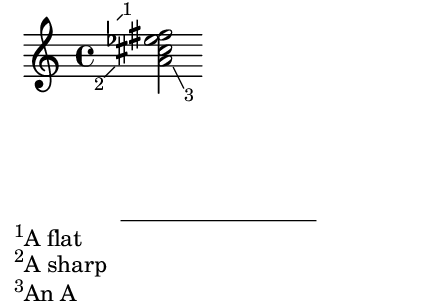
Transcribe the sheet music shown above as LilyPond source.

%% Generated by lilypond-book
%% Options: [exampleindent=10.16\mm,indent=0\mm,line-width=160\mm,papersize="a8landscape",quote]
\include "lilypond-book-preamble.ly"


% ****************************************************************
% Start cut-&-pastable-section
% ****************************************************************

#(ly:set-option 'eps-box-padding 3.000000)



\paper {
  #(set-paper-size "a8landscape")
  indent = 0\mm
  line-width = 160\mm
  % offset the left padding, also add 1mm as lilypond creates cropped
  % images with a little space on the right
  line-width = #(- line-width (* mm  3.000000) (* mm 1))
  line-width = 160\mm - 2.0 * 10.16\mm
  % offset the left padding, also add 1mm as lilypond creates cropped
  % images with a little space on the right
  line-width = #(- line-width (* mm  3.000000) (* mm 1))
}

\layout {
  
}




% ****************************************************************
% ly snippet:
% ****************************************************************
\sourcefileline 1648
\book {
  \header { tagline = ##f }
  \relative c'' {
    < \footnote #'(1 . -2) "An A" a
      \single \footnote #'(-1 . -1) "A sharp" Accidental
      cis
      \single \footnote #'(0.5 . 0.5) "A flat" Accidental
      ees fis
    >2
  }
}



% ****************************************************************
% end ly snippet
% ****************************************************************
